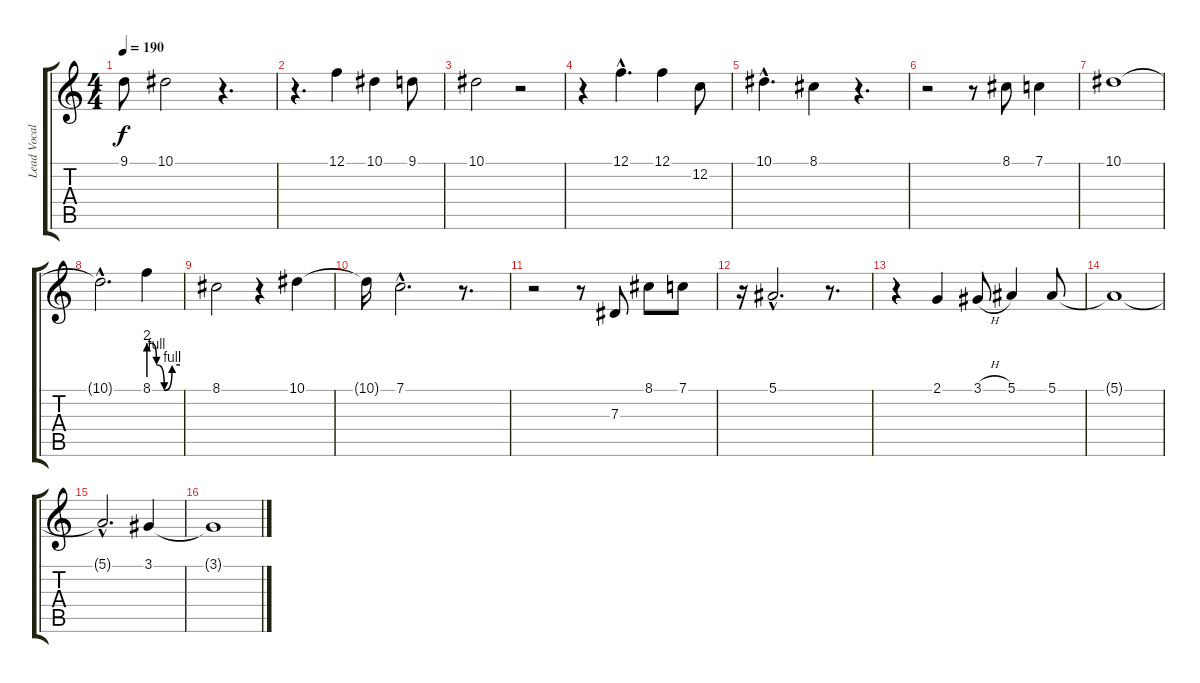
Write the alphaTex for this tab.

\track ("Lead Vocal" "Lead Vocal") {instrument flute}
\staff {score tabs}
\tuning (F4 C4 Ab3 Eb3 Bb2 F2) {hide}
\ts (4 4)
\tempo 190
\clef g2
\ks c
9.1{t}.8{dy f} 10.1.2 r.4{d} |
r.4{d} 12.1.4 10.1.4 9.1.8 |
10.1.2 r.2 |
r.4 12.1{hac}.4{d} 12.1.4 12.2.8 |
10.1{hac}.4{d} 8.1.4 r.4{d} |
r.2 r.8 8.1.8 7.1.4 |
10.1.1 |
10.1{hac t}.2{d} 8.1{be (custom 0 8 5 8 15 4 30 0 45 4 60 4)}.4 |
8.1.2 r.4 10.1.4 |
10.1{t}.16 7.1{hac}.2{d} r.8{d} |
r.2 r.8 7.3.8 8.1.8 7.1.8 |
r.16 5.1{hac}.2{d} r.8{d} |
r.4 2.1.4 3.1{h}.8 5.1.4 5.1.8 |
5.1{t}.1 |
5.1{hac t}.2{d} 3.1.4 |
3.1{t}.1
